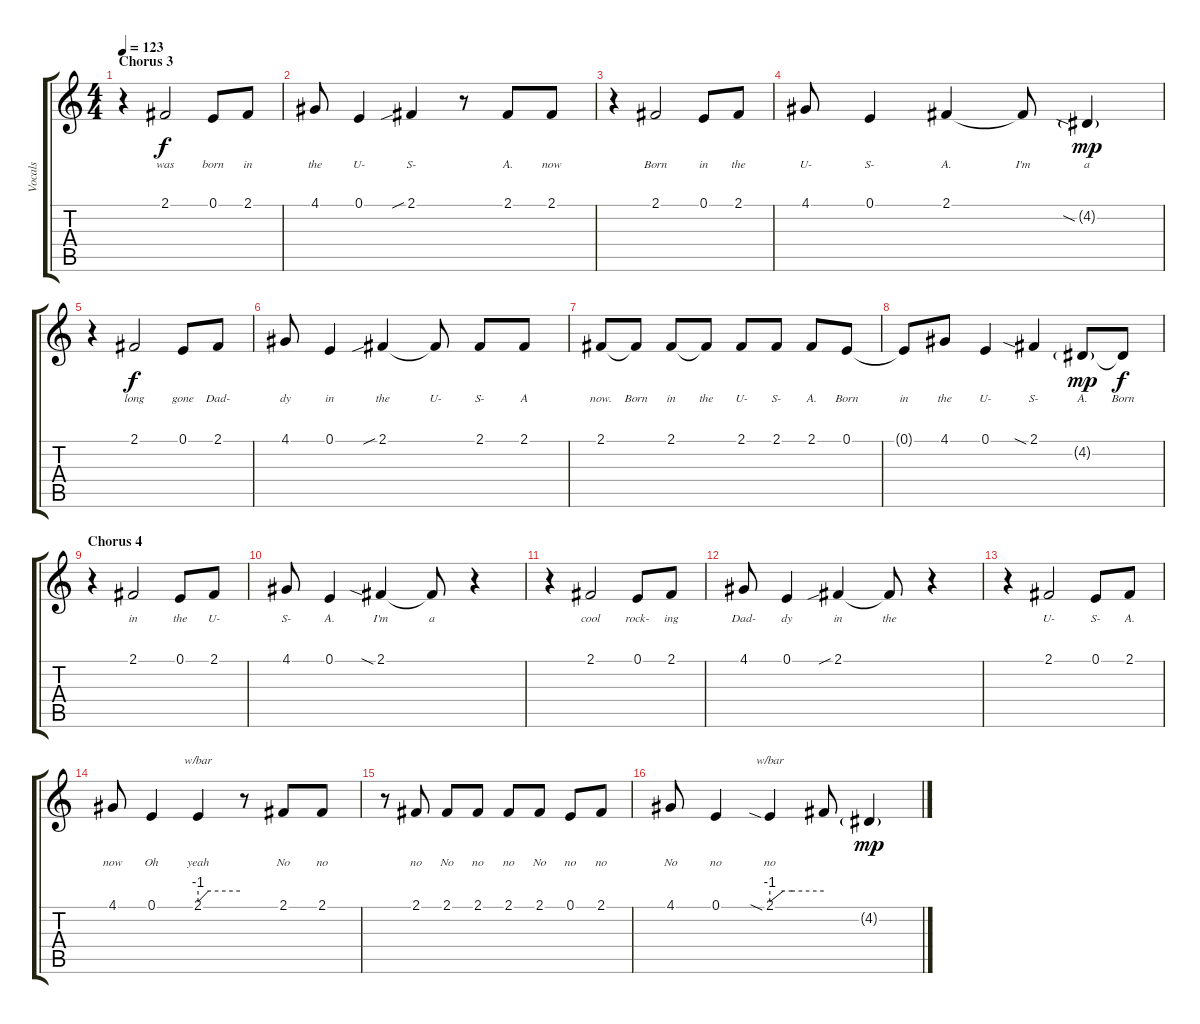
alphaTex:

\track ("Vocals" "Vocals") {instrument shanai}
\staff {score tabs}
\tuning (E4 B3 G3 D3 A2 E2) {hide}
\ts (4 4)
\section ("" "Chorus 3")
\tempo 123
\clef g2
\ks c
r.4{dy f} 2.1.2{lyrics (0 "was") lyrics (1 "") lyrics (2 "") lyrics (3 "") lyrics (4 "")} 0.1.8{lyrics (0 "born") lyrics (1 "") lyrics (2 "") lyrics (3 "") lyrics (4 "")} 2.1.8{lyrics (0 "in") lyrics (1 "") lyrics (2 "") lyrics (3 "") lyrics (4 "")} |
4.1.8{lyrics (0 "the") lyrics (1 "") lyrics (2 "") lyrics (3 "") lyrics (4 "")} 0.1.4{lyrics (0 "U-") lyrics (1 "") lyrics (2 "") lyrics (3 "") lyrics (4 "")} 2.1{sib}.4{lyrics (0 "S-") lyrics (1 "") lyrics (2 "") lyrics (3 "") lyrics (4 "")} r.8 2.1.8{lyrics (0 "A.") lyrics (1 "") lyrics (2 "") lyrics (3 "") lyrics (4 "")} 2.1.8{lyrics (0 "now") lyrics (1 "") lyrics (2 "") lyrics (3 "") lyrics (4 "")} |
r.4 2.1.2{lyrics (0 "Born") lyrics (1 "") lyrics (2 "") lyrics (3 "") lyrics (4 "")} 0.1.8{lyrics (0 "in") lyrics (1 "") lyrics (2 "") lyrics (3 "") lyrics (4 "")} 2.1.8{lyrics (0 "the") lyrics (1 "") lyrics (2 "") lyrics (3 "") lyrics (4 "")} |
4.1.8{lyrics (0 "U-") lyrics (1 "") lyrics (2 "") lyrics (3 "") lyrics (4 "")} 0.1.4{lyrics (0 "S-") lyrics (1 "") lyrics (2 "") lyrics (3 "") lyrics (4 "")} 2.1.4{lyrics (0 "A.") lyrics (1 "") lyrics (2 "") lyrics (3 "") lyrics (4 "")} 2.1{t}.8{lyrics (0 "I'm") lyrics (1 "") lyrics (2 "") lyrics (3 "") lyrics (4 "")} 4.2{sia g}.4{lyrics (0 "a") lyrics (1 "") lyrics (2 "") lyrics (3 "") lyrics (4 "") dy mp} |
r.4 2.1.2{lyrics (0 "long") lyrics (1 "") lyrics (2 "") lyrics (3 "") lyrics (4 "") dy f} 0.1.8{lyrics (0 "gone") lyrics (1 "") lyrics (2 "") lyrics (3 "") lyrics (4 "")} 2.1.8{lyrics (0 "Dad-") lyrics (1 "") lyrics (2 "") lyrics (3 "") lyrics (4 "")} |
4.1.8{lyrics (0 "dy") lyrics (1 "") lyrics (2 "") lyrics (3 "") lyrics (4 "")} 0.1.4{lyrics (0 "in") lyrics (1 "") lyrics (2 "") lyrics (3 "") lyrics (4 "")} 2.1{sib}.4{lyrics (0 "the") lyrics (1 "") lyrics (2 "") lyrics (3 "") lyrics (4 "")} 2.1{t}.8{lyrics (0 "U-") lyrics (1 "") lyrics (2 "") lyrics (3 "") lyrics (4 "")} 2.1.8{lyrics (0 "S-") lyrics (1 "") lyrics (2 "") lyrics (3 "") lyrics (4 "")} 2.1.8{lyrics (0 "A") lyrics (1 "") lyrics (2 "") lyrics (3 "") lyrics (4 "")} |
2.1.8{lyrics (0 "now.") lyrics (1 "") lyrics (2 "") lyrics (3 "") lyrics (4 "")} 2.1{t}.8{lyrics (0 "Born") lyrics (1 "") lyrics (2 "") lyrics (3 "") lyrics (4 "")} 2.1.8{lyrics (0 "in") lyrics (1 "") lyrics (2 "") lyrics (3 "") lyrics (4 "")} 2.1{t}.8{lyrics (0 "the") lyrics (1 "") lyrics (2 "") lyrics (3 "") lyrics (4 "")} 2.1.8{lyrics (0 "U-") lyrics (1 "") lyrics (2 "") lyrics (3 "") lyrics (4 "")} 2.1.8{lyrics (0 "S-") lyrics (1 "") lyrics (2 "") lyrics (3 "") lyrics (4 "")} 2.1.8{lyrics (0 "A.") lyrics (1 "") lyrics (2 "") lyrics (3 "") lyrics (4 "")} 0.1.8{lyrics (0 "Born") lyrics (1 "") lyrics (2 "") lyrics (3 "") lyrics (4 "")} |
0.1{t}.8{lyrics (0 "in") lyrics (1 "") lyrics (2 "") lyrics (3 "") lyrics (4 "")} 4.1.8{lyrics (0 "the") lyrics (1 "") lyrics (2 "") lyrics (3 "") lyrics (4 "")} 0.1.4{lyrics (0 "U-") lyrics (1 "") lyrics (2 "") lyrics (3 "") lyrics (4 "")} 2.1{sia}.4{lyrics (0 "S-") lyrics (1 "") lyrics (2 "") lyrics (3 "") lyrics (4 "")} 4.2{g}.8{lyrics (0 "A.") lyrics (1 "") lyrics (2 "") lyrics (3 "") lyrics (4 "") dy mp} 4.2{t}.8{lyrics (0 "Born") lyrics (1 "") lyrics (2 "") lyrics (3 "") lyrics (4 "") dy f} |
\section ("" "Chorus 4")
r.4 2.1.2{lyrics (0 "in") lyrics (1 "") lyrics (2 "") lyrics (3 "") lyrics (4 "")} 0.1.8{lyrics (0 "the") lyrics (1 "") lyrics (2 "") lyrics (3 "") lyrics (4 "")} 2.1.8{lyrics (0 "U-") lyrics (1 "") lyrics (2 "") lyrics (3 "") lyrics (4 "")} |
4.1.8{lyrics (0 "S-") lyrics (1 "") lyrics (2 "") lyrics (3 "") lyrics (4 "")} 0.1.4{lyrics (0 "A.") lyrics (1 "") lyrics (2 "") lyrics (3 "") lyrics (4 "")} 2.1{sia}.4{lyrics (0 "I'm") lyrics (1 "") lyrics (2 "") lyrics (3 "") lyrics (4 "")} 2.1{t}.8{lyrics (0 "a") lyrics (1 "") lyrics (2 "") lyrics (3 "") lyrics (4 "")} r.4 |
r.4 2.1.2{lyrics (0 "cool") lyrics (1 "") lyrics (2 "") lyrics (3 "") lyrics (4 "")} 0.1.8{lyrics (0 "rock-") lyrics (1 "") lyrics (2 "") lyrics (3 "") lyrics (4 "")} 2.1.8{lyrics (0 "ing") lyrics (1 "") lyrics (2 "") lyrics (3 "") lyrics (4 "")} |
4.1.8{lyrics (0 "Dad-") lyrics (1 "") lyrics (2 "") lyrics (3 "") lyrics (4 "")} 0.1.4{lyrics (0 "dy") lyrics (1 "") lyrics (2 "") lyrics (3 "") lyrics (4 "")} 2.1{sib}.4{lyrics (0 "in") lyrics (1 "") lyrics (2 "") lyrics (3 "") lyrics (4 "")} 2.1{t}.8{lyrics (0 "the") lyrics (1 "") lyrics (2 "") lyrics (3 "") lyrics (4 "")} r.4 |
r.4 2.1.2{lyrics (0 "U-") lyrics (1 "") lyrics (2 "") lyrics (3 "") lyrics (4 "")} 0.1.8{lyrics (0 "S-") lyrics (1 "") lyrics (2 "") lyrics (3 "") lyrics (4 "")} 2.1.8{lyrics (0 "A.") lyrics (1 "") lyrics (2 "") lyrics (3 "") lyrics (4 "")} |
4.1.8{lyrics (0 "now") lyrics (1 "") lyrics (2 "") lyrics (3 "") lyrics (4 "")} 0.1.4{lyrics (0 "Oh") lyrics (1 "") lyrics (2 "") lyrics (3 "") lyrics (4 "")} 2.1.4{tbe (custom default 0 -4 15 0 60 0) lyrics (0 "yeah") lyrics (1 "") lyrics (2 "") lyrics (3 "") lyrics (4 "")} r.8 2.1.8{lyrics (0 "No") lyrics (1 "") lyrics (2 "") lyrics (3 "") lyrics (4 "")} 2.1.8{lyrics (0 "no") lyrics (1 "") lyrics (2 "") lyrics (3 "") lyrics (4 "")} |
r.8 2.1.8{lyrics (0 "no") lyrics (1 "") lyrics (2 "") lyrics (3 "") lyrics (4 "")} 2.1.8{lyrics (0 "No") lyrics (1 "") lyrics (2 "") lyrics (3 "") lyrics (4 "")} 2.1.8{lyrics (0 "no") lyrics (1 "") lyrics (2 "") lyrics (3 "") lyrics (4 "")} 2.1.8{lyrics (0 "no") lyrics (1 "") lyrics (2 "") lyrics (3 "") lyrics (4 "")} 2.1.8{lyrics (0 "No") lyrics (1 "") lyrics (2 "") lyrics (3 "") lyrics (4 "")} 0.1.8{lyrics (0 "no") lyrics (1 "") lyrics (2 "") lyrics (3 "") lyrics (4 "")} 2.1.8{lyrics (0 "no") lyrics (1 "") lyrics (2 "") lyrics (3 "") lyrics (4 "")} |
4.1.8{lyrics (0 "No") lyrics (1 "") lyrics (2 "") lyrics (3 "") lyrics (4 "")} 0.1.4{lyrics (0 "no") lyrics (1 "") lyrics (2 "") lyrics (3 "") lyrics (4 "")} 2.1{sia}.4{tbe (custom default 0 -4 15 0 25 0 60 0) lyrics (0 "no") lyrics (1 "") lyrics (2 "") lyrics (3 "") lyrics (4 "")} 2.1{t}.8 4.2{g}.4{dy mp}
